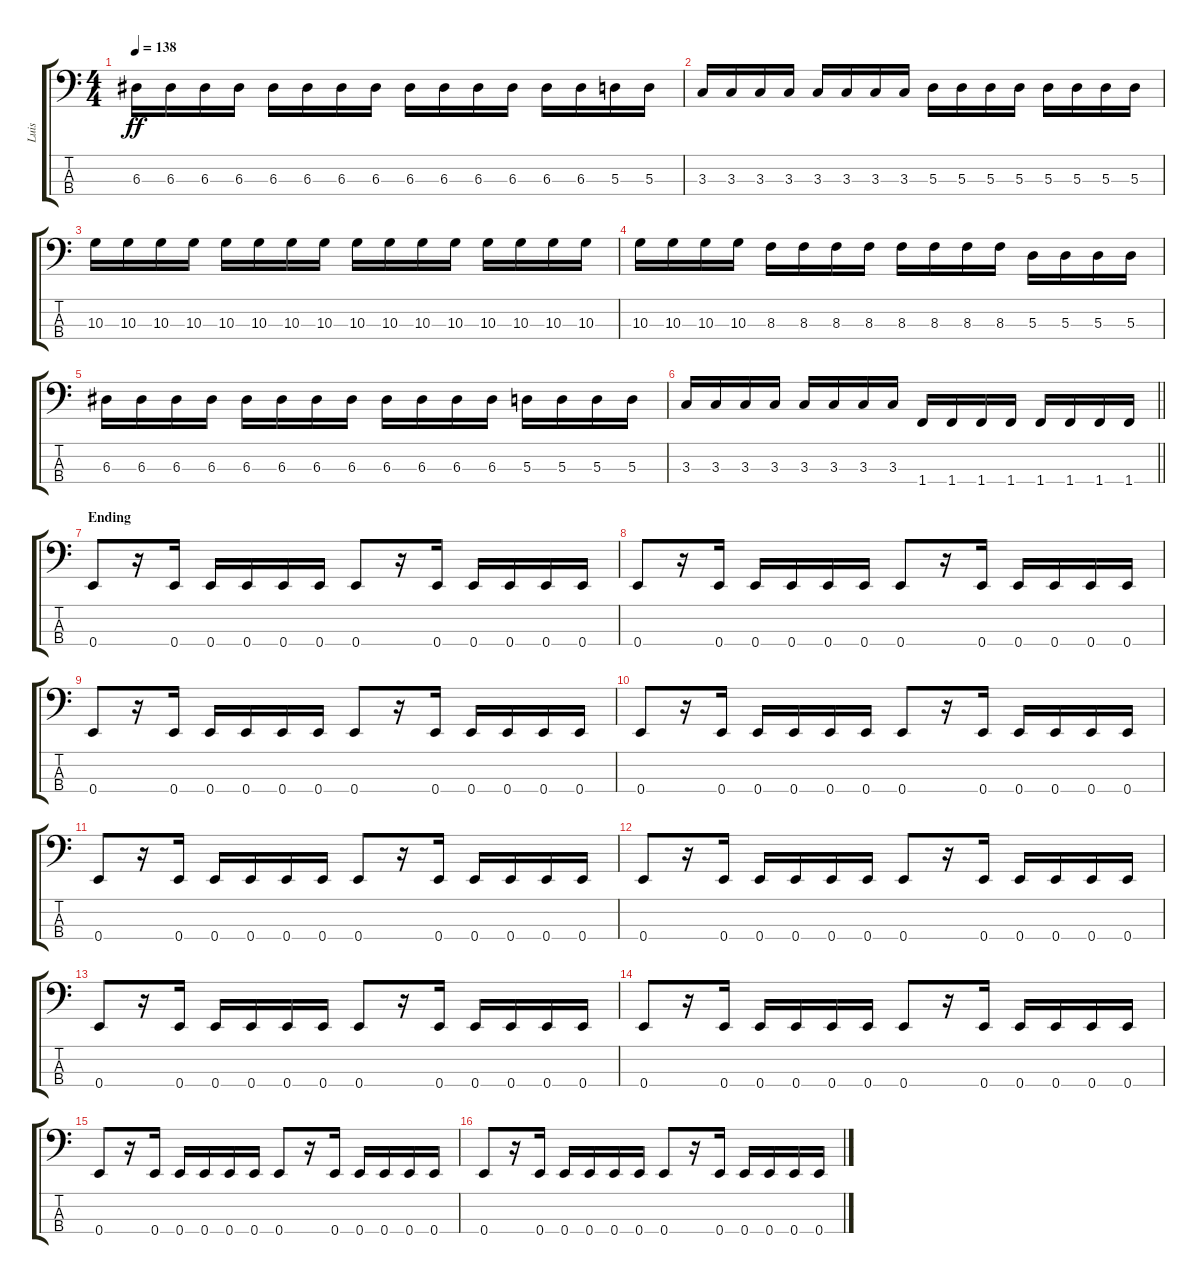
\track ("Luis" "Luis") {instrument electricbassfinger}
\staff {score tabs}
\tuning (G2 D2 A1 E1) {hide}
\ts (4 4)
\tempo 138
\clef f4
\ks c
6.3.16{dy ff} 6.3.16 6.3.16 6.3.16 6.3.16 6.3.16 6.3.16 6.3.16 6.3.16 6.3.16 6.3.16 6.3.16 6.3.16 6.3.16 5.3.16 5.3.16 |
3.3.16 3.3.16 3.3.16 3.3.16 3.3.16 3.3.16 3.3.16 3.3.16 5.3.16 5.3.16 5.3.16 5.3.16 5.3.16 5.3.16 5.3.16 5.3.16 |
10.3.16 10.3.16 10.3.16 10.3.16 10.3.16 10.3.16 10.3.16 10.3.16 10.3.16 10.3.16 10.3.16 10.3.16 10.3.16 10.3.16 10.3.16 10.3.16 |
10.3.16 10.3.16 10.3.16 10.3.16 8.3.16 8.3.16 8.3.16 8.3.16 8.3.16 8.3.16 8.3.16 8.3.16 5.3.16 5.3.16 5.3.16 5.3.16 |
6.3.16 6.3.16 6.3.16 6.3.16 6.3.16 6.3.16 6.3.16 6.3.16 6.3.16 6.3.16 6.3.16 6.3.16 5.3.16 5.3.16 5.3.16 5.3.16 |
\barLineRight lightlight
3.3.16 3.3.16 3.3.16 3.3.16 3.3.16 3.3.16 3.3.16 3.3.16 1.4.16 1.4.16 1.4.16 1.4.16 1.4.16 1.4.16 1.4.16 1.4.16 |
\section ("" "Ending")
0.4.8 r.16 0.4.16 0.4.16 0.4.16 0.4.16 0.4.16 0.4.8 r.16 0.4.16 0.4.16 0.4.16 0.4.16 0.4.16 |
0.4.8 r.16 0.4.16 0.4.16 0.4.16 0.4.16 0.4.16 0.4.8 r.16 0.4.16 0.4.16 0.4.16 0.4.16 0.4.16 |
0.4.8 r.16 0.4.16 0.4.16 0.4.16 0.4.16 0.4.16 0.4.8 r.16 0.4.16 0.4.16 0.4.16 0.4.16 0.4.16 |
0.4.8 r.16 0.4.16 0.4.16 0.4.16 0.4.16 0.4.16 0.4.8 r.16 0.4.16 0.4.16 0.4.16 0.4.16 0.4.16 |
0.4.8 r.16 0.4.16 0.4.16 0.4.16 0.4.16 0.4.16 0.4.8 r.16 0.4.16 0.4.16 0.4.16 0.4.16 0.4.16 |
0.4.8 r.16 0.4.16 0.4.16 0.4.16 0.4.16 0.4.16 0.4.8 r.16 0.4.16 0.4.16 0.4.16 0.4.16 0.4.16 |
0.4.8 r.16 0.4.16 0.4.16 0.4.16 0.4.16 0.4.16 0.4.8 r.16 0.4.16 0.4.16 0.4.16 0.4.16 0.4.16 |
0.4.8 r.16 0.4.16 0.4.16 0.4.16 0.4.16 0.4.16 0.4.8 r.16 0.4.16 0.4.16 0.4.16 0.4.16 0.4.16 |
0.4.8 r.16 0.4.16 0.4.16 0.4.16 0.4.16 0.4.16 0.4.8 r.16 0.4.16 0.4.16 0.4.16 0.4.16 0.4.16 |
0.4.8 r.16 0.4.16 0.4.16 0.4.16 0.4.16 0.4.16 0.4.8 r.16 0.4.16 0.4.16 0.4.16 0.4.16 0.4.16
